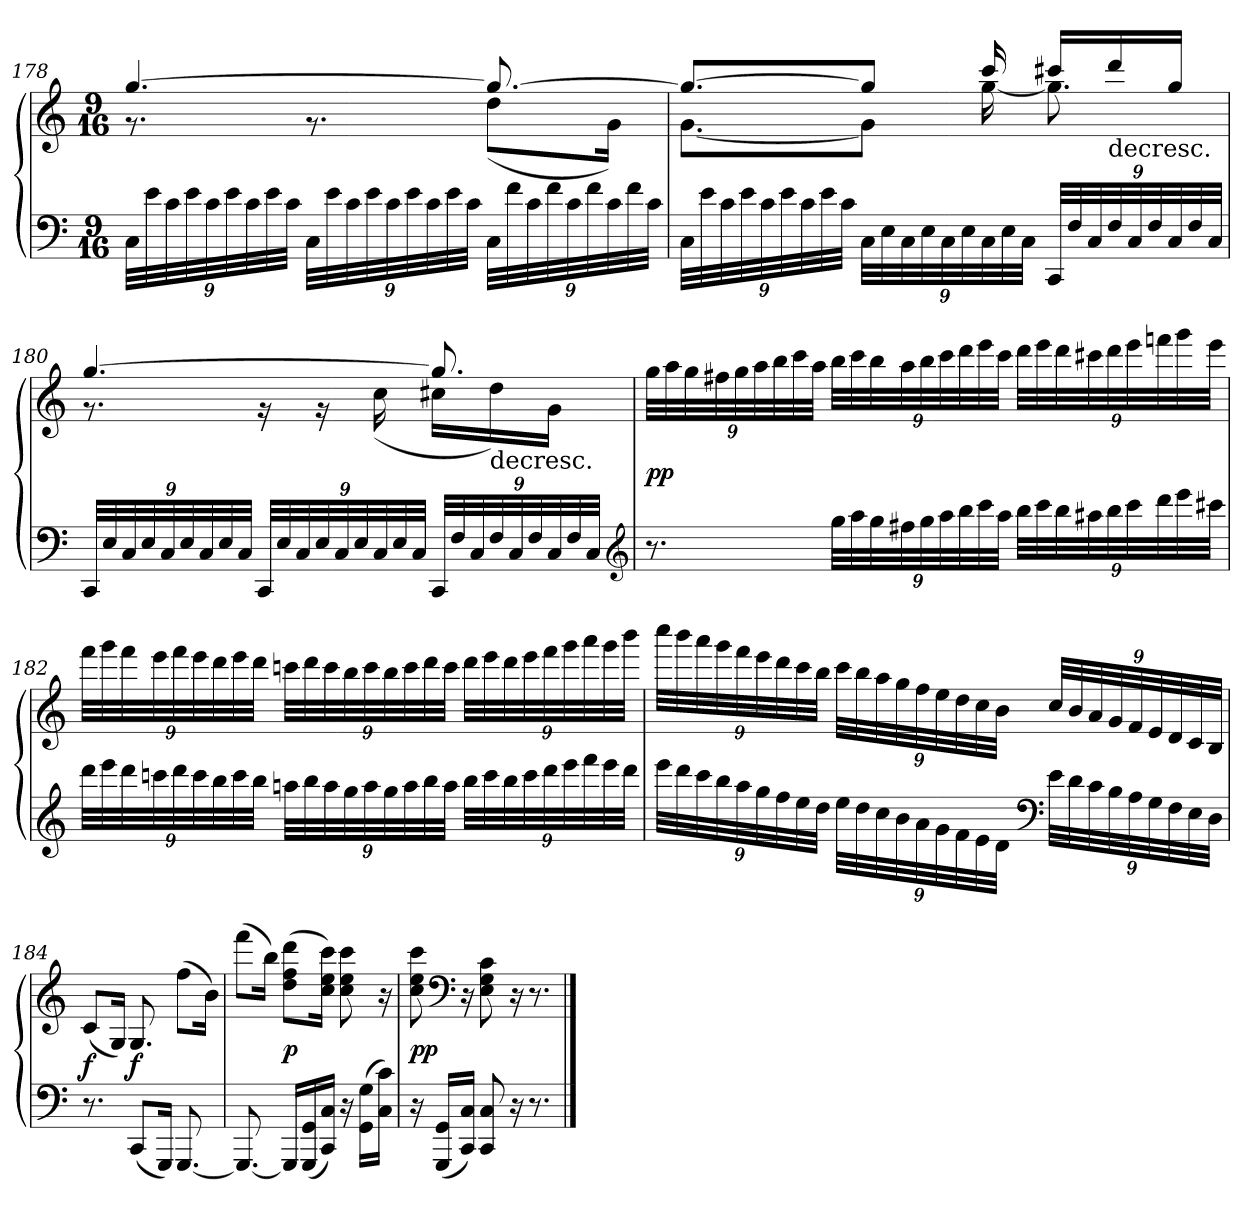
**kern	**kern	**dynam
*part1	*part1	*part1
*staff2	*staff1	*staff1/2
*clefF4	*clefG2	*
*k[]	*k[]	*
*M9/16	*M9/16	*
=178	=178	=178
*	*^	*
48C\LLL	[4.gg/	8.r	.
48e\	.	.	.
48c\	.	.	.
48e\	.	.	.
48c\	.	.	.
48e\	.	.	.
48c\	.	.	.
48e\	.	.	.
48c\JJJ	.	.	.
48C\LLL	.	8.r	.
48e\	.	.	.
48c\	.	.	.
48e\	.	.	.
48c\	.	.	.
48e\	.	.	.
48c\	.	.	.
48e\	.	.	.
48c\JJJ	.	.	.
48C\LLL	8.gg/_	(8dd\L	.
48f\	.	.	.
48c\	.	.	.
48f\	.	.	.
48c\	.	.	.
48f\	.	.	.
48c\	.	16g\Jk)	.
48f\	.	.	.
48c\JJJ	.	.	.
=179	=179	=179	=179
48C\LLL	8.gg/L_	[8.g\L	.
48e\	.	.	.
48c\	.	.	.
48e\	.	.	.
48c\	.	.	.
48e\	.	.	.
48c\	.	.	.
48e\	.	.	.
48c\JJJ	.	.	.
48C\LLL	8gg/J]	8g\J]	.
48E\	.	.	.
48C\	.	.	.
48E\	.	.	.
48C\	.	.	.
48E\	.	.	.
48C\	16ccc/	[16gg\	.
48E\	.	.	.
48C\JJJ	.	.	.
48CC/LLL	16ccc#X/LL	8.gg\]	.
48F/	.	.	.
48C/	.	.	.
!	!LO:TX:c:t=decresc.	!	!
48F/	16ddd/	.	.
48C/	.	.	.
48F/	.	.	.
48C/	16gg/JJ	.	.
48F/	.	.	.
48C/JJJ	.	.	.
=180	=180	=180	=180
48CC/LLL	[4.gg/	8.r	.
48E/	.	.	.
48C/	.	.	.
48E/	.	.	.
48C/	.	.	.
48E/	.	.	.
48C/	.	.	.
48E/	.	.	.
48C/JJJ	.	.	.
48CC/LLL	.	16r	.
48E/	.	.	.
48C/	.	.	.
48E/	.	16r	.
48C/	.	.	.
48E/	.	.	.
48C/	.	(16cc\	.
48E/	.	.	.
48C/JJJ	.	.	.
48CC/LLL	8.gg/]	16cc#X\LL	.
48F/	.	.	.
48C/	.	.	.
!	!	!LO:TX:c:t=decresc.	!
48F/	.	16dd\)	.
48C/	.	.	.
48F/	.	.	.
48C/	.	16g\JJ	.
48F/	.	.	.
48C/JJJ	.	.	.
*	*v	*v	*
*clefG2	*	*
=181	=181	=181
8.r	48gg\LLL	pp
.	48aa\	.
.	48gg\	.
.	48ff#X\	.
.	48gg\	.
.	48aa\	.
.	48bb\	.
.	48ccc\	.
.	48aa\JJJ	.
48gg\LLL	48bb\LLL	.
48aa\	48ccc\	.
48gg\	48bb\	.
48ff#X\	48aa\	.
48gg\	48bb\	.
48aa\	48ccc\	.
48bb\	48ddd\	.
48ccc\	48eee\	.
48aa\JJJ	48ccc\JJJ	.
48bb\LLL	48ddd\LLL	.
48ccc\	48eee\	.
48bb\	48ddd\	.
48aa#X\	48ccc#X\	.
48bb\	48ddd\	.
48ccc\	48eee\	.
48ddd\	48fffn\	.
48eee\	48ggg\	.
48ccc#X\JJJ	48eee\JJJ	.
=182	=182	=182
48ddd\LLL	48fff\LLL	.
48eee\	48ggg\	.
48ddd\	48fff\	.
48cccn\	48eee\	.
48ddd\	48fff\	.
48ccc\	48eee\	.
48bb\	48ddd\	.
48ccc\	48eee\	.
48bb\JJJ	48ddd\JJJ	.
48aan\LLL	48cccn\LLL	.
48bb\	48ddd\	.
48aa\	48ccc\	.
48gg\	48bb\	.
48aa\	48ccc\	.
48gg\	48bb\	.
48aa\	48ccc\	.
48bb\	48ddd\	.
48aa\JJJ	48ccc\JJJ	.
48bb\LLL	48ddd\LLL	.
48ccc\	48eee\	.
48bb\	48ddd\	.
48ccc\	48eee\	.
48ddd\	48fff\	.
48eee\	48ggg\	.
48fff\	48aaa\	.
48eee\	48ggg\	.
48ddd\JJJ	48bbb\JJJ	.
=183	=183	=183
48eee\LLL	48cccc\LLL	.
48ddd\	48bbb\	.
48ccc\	48aaa\	.
48bb\	48ggg\	.
48aa\	48fff\	.
48gg\	48eee\	.
48ff\	48ddd\	.
48ee\	48ccc\	.
48dd\JJJ	48bb\JJJ	.
48ee\LLL	48ccc\LLL	.
48dd\	48bb\	.
48cc\	48aa\	.
48b\	48gg\	.
48a\	48ff\	.
48g\	48ee\	.
48f\	48dd\	.
48e\	48cc\	.
48d\JJJ	48b\JJJ	.
*clefF4	*	*
48e\LLL	48cc/LLL	.
48d\	48b/	.
48c\	48a/	.
48B\	48g/	.
48A\	48f/	.
48G\	48e/	.
48F\	48d/	.
48E\	48c/	.
48D\JJJ	48B/JJJ	.
=184	=184	=184
8.r	(8c/L	f
.	16G/Jk)	.
(8CC/L	8.G/	f
16GGG/Jk)	.	.
[8.GGG/	(8ff\L	.
.	16b\Jk)	.
=185	=185	=185
8.GGG/_	(8fff\L	.
.	16bb\Jk)	.
16GGG/LL]	(8dd\ 8ff\ 8ddd\L	p
(16GGG/ 16GG/	.	.
16CC/ 16C/JJ)	16cc\ 16ee\ 16ccc\Jk)	.
16r	8cc\ 8ee\ 8ccc\	.
(16GG\ 16G\LL	.	.
16C\ 16c\JJ)	16r	.
=186	=186	=186
16r	8cc\ 8ee\ 8ccc\	pp
(16GGG/ 16GG/LL	.	.
*	*clefF4	*
16CC/ 16C/JJ)	16r	.
8CC/ 8C/	8E\ 8G\ 8c\	.
16r	16r	.
8.r	8.r	.
==	==	==
*-	*-	*-
